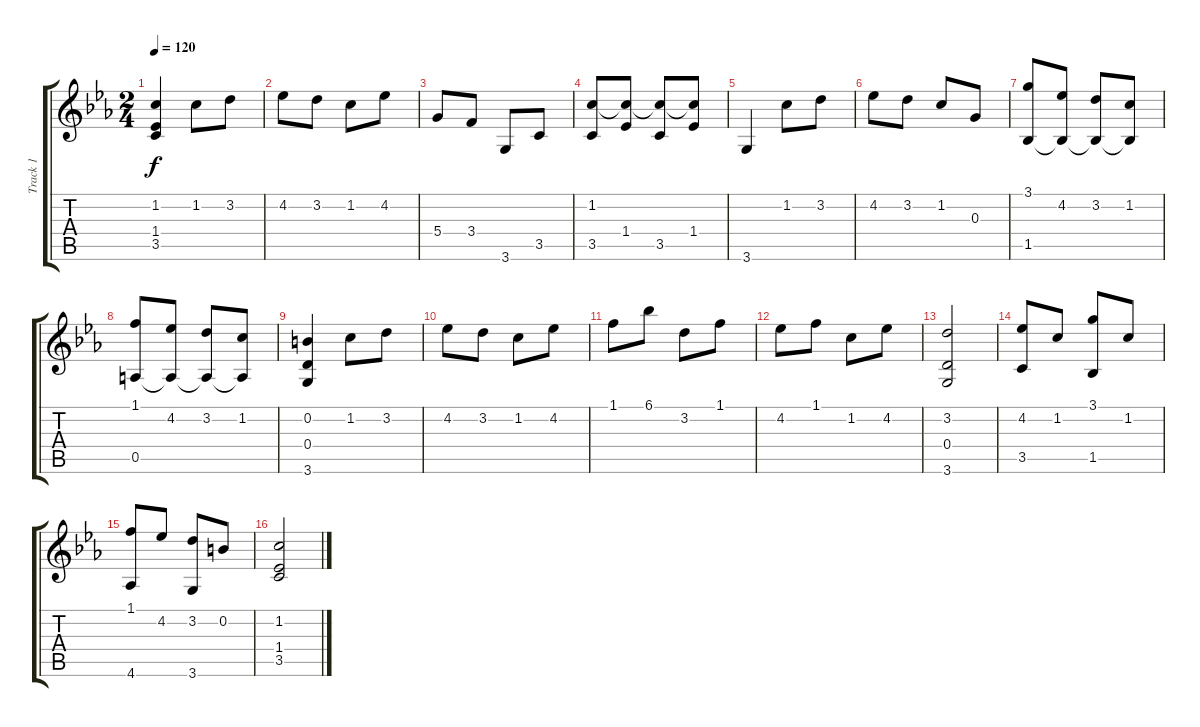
\track ("Track 1" "Track 1") {instrument acousticguitarnylon}
\staff {score tabs}
\tuning (E4 B3 G3 D3 A2 E2) {hide}
\ts (2 4)
\tempo 120
\clef g2
\ks eb
(1.2{t} 1.4{t} 3.5{t}).4{dy f} 1.2.8 3.2.8 |
4.2.8 3.2.8 1.2.8 4.2.8 |
5.4.8 3.4.8 3.6.8 3.5.8 |
(1.2 3.5).8 (1.2{t} 1.4).8 (1.2{t} 3.5).8 (1.2{t} 1.4).8 |
3.6.4 1.2.8 3.2.8 |
4.2.8 3.2.8 1.2.8 0.3.8 |
(3.1 1.5).8 (4.2 1.5{t}).8 (3.2 1.5{t}).8 (1.2 1.5{t}).8 |
(1.1 0.5).8 (4.2 0.5{t}).8 (3.2 0.5{t}).8 (1.2 0.5{t}).8 |
(0.2 0.4 3.6).4 1.2.8 3.2.8 |
4.2.8 3.2.8 1.2.8 4.2.8 |
1.1.8 6.1.8 3.2.8 1.1.8 |
4.2.8 1.1.8 1.2.8 4.2.8 |
(3.2 0.4 3.6).2 |
(4.2 3.5).8 1.2.8 (3.1 1.5).8 1.2.8 |
(1.1 4.6).8 4.2.8 (3.2 3.6).8 0.2.8 |
(1.2 1.4 3.5).2
